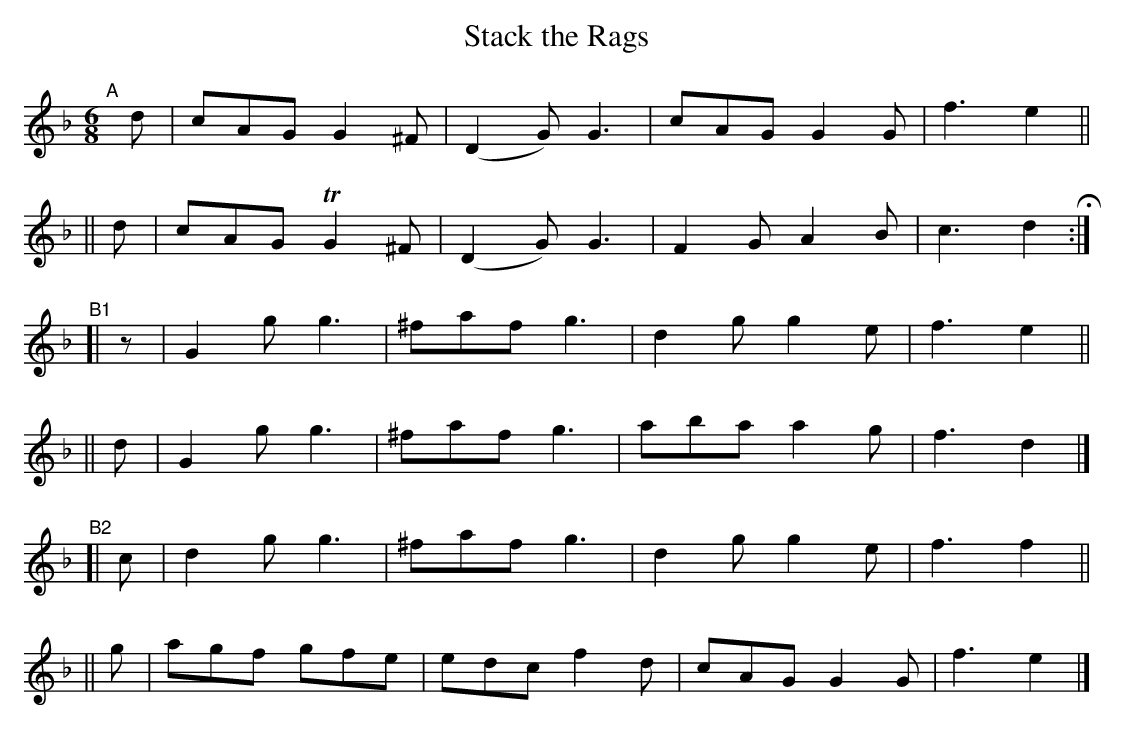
X:1
T: Stack the Rags
M: 6/8
L: 1/8
K: Gdor
"^A"\
[|]d | cAG  G2^F | (D2G) G3 | cAG G2G | f3 e2 ||
|| d | cAG TG2^F | (D2G) G3 | F2G A2B | c3 d2 H :|
"^B1"\
[| z | G2g g3 | ^faf g3 | d2g g2e | f3 e2 ||
|| d | G2g g3 | ^faf g3 | aba a2g | f3 d2 |]
"^B2"\
[| c | d2g g3  |^faf g3  | d2g g2e | f3 f2 ||
|| g | agf gfe | edc f2d | cAG G2G | f3 e2 |]
